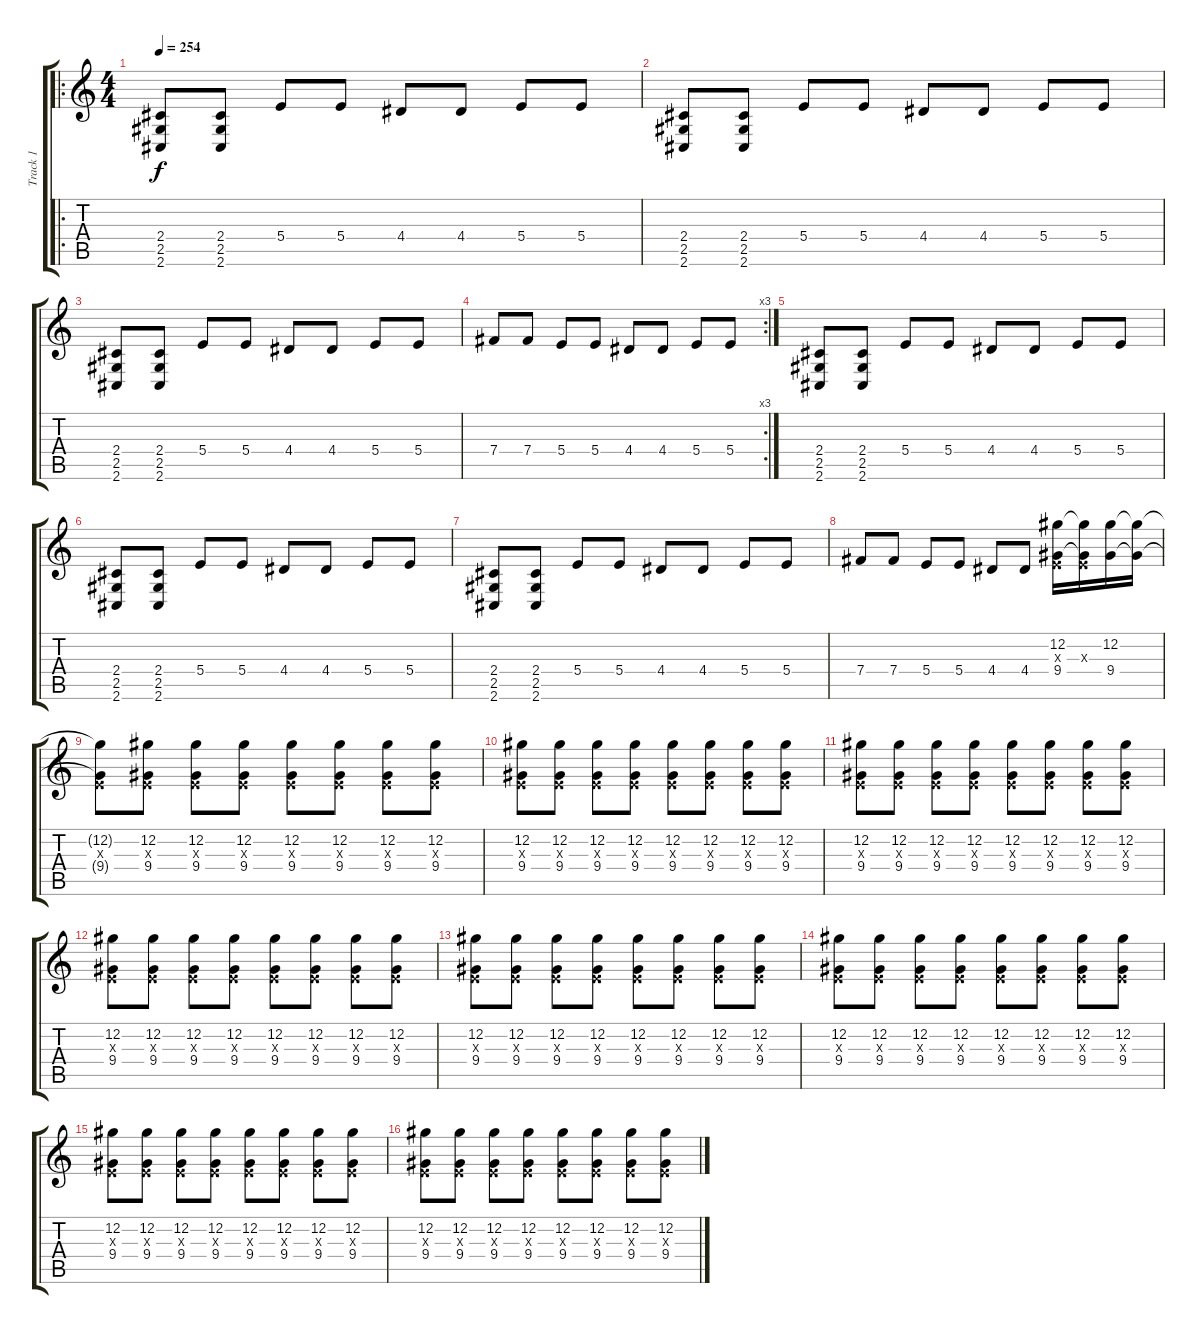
\track ("Track 1" "Track 1") {instrument distortionguitar}
\staff {score tabs}
\tuning (Db4 Ab3 E3 B2 Gb2 B1) {hide}
\ro
\ts (4 4)
\tempo 254
\clef g2
\ks c
(2.4 2.5 2.6).8{dy f instrument distortionguitar} (2.4 2.5 2.6).8 5.4.8 5.4.8 4.4.8 4.4.8 5.4.8 5.4.8 |
(2.4 2.5 2.6).8 (2.4 2.5 2.6).8 5.4.8 5.4.8 4.4.8 4.4.8 5.4.8 5.4.8 |
(2.4 2.5 2.6).8 (2.4 2.5 2.6).8 5.4.8 5.4.8 4.4.8 4.4.8 5.4.8 5.4.8 |
\rc 3
7.4.8 7.4.8 5.4.8 5.4.8 4.4.8 4.4.8 5.4.8 5.4.8 |
(2.4 2.5 2.6).8 (2.4 2.5 2.6).8 5.4.8 5.4.8 4.4.8 4.4.8 5.4.8 5.4.8 |
(2.4 2.5 2.6).8 (2.4 2.5 2.6).8 5.4.8 5.4.8 4.4.8 4.4.8 5.4.8 5.4.8 |
(2.4 2.5 2.6).8 (2.4 2.5 2.6).8 5.4.8 5.4.8 4.4.8 4.4.8 5.4.8 5.4.8 |
7.4.8 7.4.8 5.4.8 5.4.8 4.4.8 4.4.8 (12.2 0.3{x} 9.4).16 (12.2{t} 0.3{x} 9.4{t}).16 (12.2 9.4).16 (12.2{t} 9.4{t}).16 |
(12.2{t} 0.3{x} 9.4{t}).8 (12.2 0.3{x} 9.4).8 (12.2 0.3{x} 9.4).8 (12.2 0.3{x} 9.4).8 (12.2 0.3{x} 9.4).8 (12.2 0.3{x} 9.4).8 (12.2 0.3{x} 9.4).8 (12.2 0.3{x} 9.4).8 |
(12.2 0.3{x} 9.4).8 (12.2 0.3{x} 9.4).8 (12.2 0.3{x} 9.4).8 (12.2 0.3{x} 9.4).8 (12.2 0.3{x} 9.4).8 (12.2 0.3{x} 9.4).8 (12.2 0.3{x} 9.4).8 (12.2 0.3{x} 9.4).8 |
(12.2 0.3{x} 9.4).8 (12.2 0.3{x} 9.4).8 (12.2 0.3{x} 9.4).8 (12.2 0.3{x} 9.4).8 (12.2 0.3{x} 9.4).8 (12.2 0.3{x} 9.4).8 (12.2 0.3{x} 9.4).8 (12.2 0.3{x} 9.4).8 |
(12.2 0.3{x} 9.4).8 (12.2 0.3{x} 9.4).8 (12.2 0.3{x} 9.4).8 (12.2 0.3{x} 9.4).8 (12.2 0.3{x} 9.4).8 (12.2 0.3{x} 9.4).8 (12.2 0.3{x} 9.4).8 (12.2 0.3{x} 9.4).8 |
(12.2 0.3{x} 9.4).8 (12.2 0.3{x} 9.4).8 (12.2 0.3{x} 9.4).8 (12.2 0.3{x} 9.4).8 (12.2 0.3{x} 9.4).8 (12.2 0.3{x} 9.4).8 (12.2 0.3{x} 9.4).8 (12.2 0.3{x} 9.4).8 |
(12.2 0.3{x} 9.4).8 (12.2 0.3{x} 9.4).8 (12.2 0.3{x} 9.4).8 (12.2 0.3{x} 9.4).8 (12.2 0.3{x} 9.4).8 (12.2 0.3{x} 9.4).8 (12.2 0.3{x} 9.4).8 (12.2 0.3{x} 9.4).8 |
(12.2 0.3{x} 9.4).8 (12.2 0.3{x} 9.4).8 (12.2 0.3{x} 9.4).8 (12.2 0.3{x} 9.4).8 (12.2 0.3{x} 9.4).8 (12.2 0.3{x} 9.4).8 (12.2 0.3{x} 9.4).8 (12.2 0.3{x} 9.4).8 |
(12.2 0.3{x} 9.4).8 (12.2 0.3{x} 9.4).8 (12.2 0.3{x} 9.4).8 (12.2 0.3{x} 9.4).8 (12.2 0.3{x} 9.4).8 (12.2 0.3{x} 9.4).8 (12.2 0.3{x} 9.4).8 (12.2 0.3{x} 9.4).8
